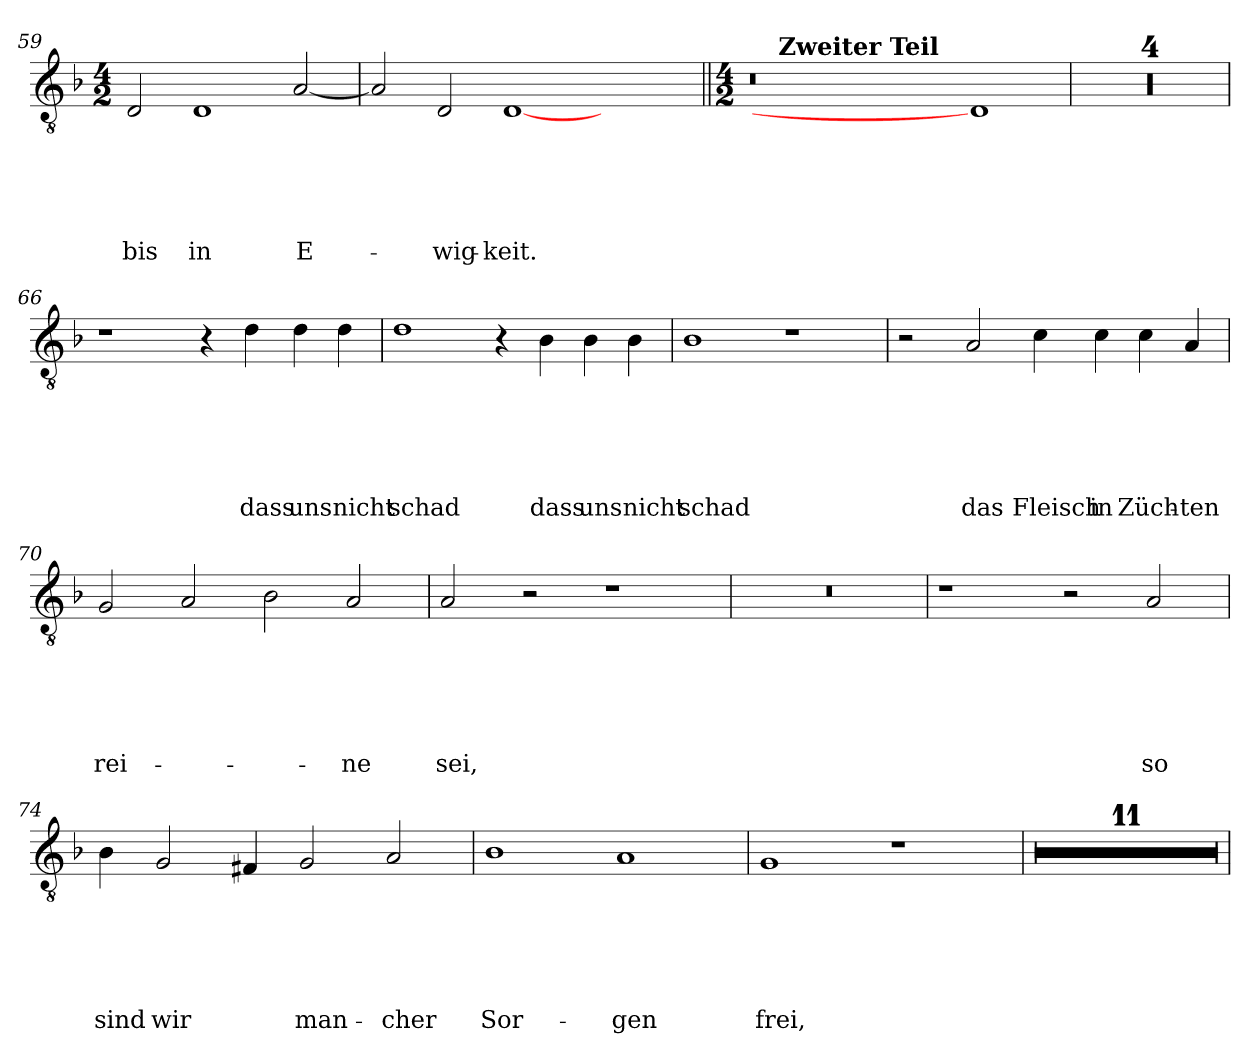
**kern	**text	**text	**text	**text	**text	**text
*part1	*part1	*part1	*part1	*part1	*part1	*part1
*staff1	*staff1	*staff1	*staff1	*staff1	*staff1	*staff1
*clefGv2	*	*	*	*	*	*
*k[b-]	*	*	*	*	*	*
*F:	*	*	*	*	*	*
*M4/2	*	*	*	*	*	*
=59	=59	=59	=59	=59	=59	=59
!	!	!	!	!	!	!LO:LY:b
2D/	.	.	.	.	.	bis
!	!	!	!	!	!	!LO:LY:b
1D	.	.	.	.	.	in
!	!	!	!	!	!	!LO:LY:b
[2A/	.	.	.	.	.	E-
=60	=60	=60	=60	=60	=60	=60
2A/]	.	.	.	.	.	.
!	!	!	!	!	!	!LO:LY:b
2D/	.	.	.	.	.	-wig-
!	!	!	!	!	!	!LO:LY:b
[1D	.	.	.	.	.	-keit.
1ryy	.	.	.	.	.	.
!!LO:LB:g=z
=61||	=61||	=61||	=61||	=61||	=61||	=61||
*M4/2	*	*	*	*	*	*
*^	*	*	*	*	*	*
0r	8ryy	.	.	.	.	.	.
!	!LO:TX:a:B:t=Zweiter Teil	!	!	!	!	!	!
.	1ryy	.	.	.	.	.	.
.	1...ryy	.	.	.	.	.	.
1D]	.	.	.	.	.	.	.
*v	*v	*	*	*	*	*	*
=62	=62	=62	=62	=62	=62	=62
0r	.	.	.	.	.	.
=63	=63	=63	=63	=63	=63	=63
0r	.	.	.	.	.	.
=64	=64	=64	=64	=64	=64	=64
0r	.	.	.	.	.	.
=65	=65	=65	=65	=65	=65	=65
0r	.	.	.	.	.	.
=66	=66	=66	=66	=66	=66	=66
1r	.	.	.	.	.	.
4r	.	.	.	.	.	.
!	!	!	!	!	!	!LO:LY:b
4d\	.	.	.	.	.	dass
!	!	!	!	!	!	!LO:LY:b
4d\	.	.	.	.	.	uns
!	!	!	!	!	!	!LO:LY:b
4d\	.	.	.	.	.	nicht
=67	=67	=67	=67	=67	=67	=67
!	!	!	!	!	!	!LO:LY:b
1d	.	.	.	.	.	schad
4r	.	.	.	.	.	.
!	!	!	!	!	!	!LO:LY:b
4B-\	.	.	.	.	.	dass
!	!	!	!	!	!	!LO:LY:b
4B-\	.	.	.	.	.	uns
!	!	!	!	!	!	!LO:LY:b
4B-\	.	.	.	.	.	nicht
=68	=68	=68	=68	=68	=68	=68
!	!	!	!	!	!	!LO:LY:b
1B-	.	.	.	.	.	schad
1r	.	.	.	.	.	.
!!LO:LB:g=z
=69	=69	=69	=69	=69	=69	=69
2r	.	.	.	.	.	.
!	!	!	!	!	!	!LO:LY:b
2A/	.	.	.	.	.	das
!	!	!	!	!	!	!LO:LY:b
4c\	.	.	.	.	.	Fleisch
!	!	!	!	!	!	!LO:LY:b
4c\	.	.	.	.	.	in
!	!	!	!	!	!	!LO:LY:b
4c\	.	.	.	.	.	Züch-
!	!	!	!	!	!	!LO:LY:b
4A/	.	.	.	.	.	-ten
=70	=70	=70	=70	=70	=70	=70
!	!	!	!	!	!	!LO:LY:b
2G/	.	.	.	.	.	rei-
2A/	.	.	.	.	.	.
2B-\	.	.	.	.	.	.
!	!	!	!	!	!	!LO:LY:b
2A/	.	.	.	.	.	-ne
=71	=71	=71	=71	=71	=71	=71
!	!	!	!	!	!	!LO:LY:b
2A/	.	.	.	.	.	sei,
2r	.	.	.	.	.	.
1r	.	.	.	.	.	.
=72	=72	=72	=72	=72	=72	=72
0r	.	.	.	.	.	.
=73	=73	=73	=73	=73	=73	=73
1r	.	.	.	.	.	.
2r	.	.	.	.	.	.
!	!	!	!	!	!	!LO:LY:b
2A/	.	.	.	.	.	so
!!LO:LB:g=z
=74	=74	=74	=74	=74	=74	=74
!	!	!	!	!	!	!LO:LY:b
4B-\	.	.	.	.	.	sind
!	!	!	!	!	!	!LO:LY:b
2G/	.	.	.	.	.	wir
4F#X/	.	.	.	.	.	.
!	!	!	!	!	!	!LO:LY:b
2G/	.	.	.	.	.	man-
!	!	!	!	!	!	!LO:LY:b
2A/	.	.	.	.	.	-cher
=75	=75	=75	=75	=75	=75	=75
!	!	!	!	!	!	!LO:LY:b
1B-	.	.	.	.	.	Sor-
!	!	!	!	!	!	!LO:LY:b
1A	.	.	.	.	.	-gen
=76	=76	=76	=76	=76	=76	=76
!	!	!	!	!	!	!LO:LY:b
1G	.	.	.	.	.	frei,
1r	.	.	.	.	.	.
=77	=77	=77	=77	=77	=77	=77
0r	.	.	.	.	.	.
=78	=78	=78	=78	=78	=78	=78
0r	.	.	.	.	.	.
=79	=79	=79	=79	=79	=79	=79
0r	.	.	.	.	.	.
=80	=80	=80	=80	=80	=80	=80
0r	.	.	.	.	.	.
=81	=81	=81	=81	=81	=81	=81
0r	.	.	.	.	.	.
=82	=82	=82	=82	=82	=82	=82
0r	.	.	.	.	.	.
=83	=83	=83	=83	=83	=83	=83
0r	.	.	.	.	.	.
=84	=84	=84	=84	=84	=84	=84
0r	.	.	.	.	.	.
=85	=85	=85	=85	=85	=85	=85
0r	.	.	.	.	.	.
=86	=86	=86	=86	=86	=86	=86
0r	.	.	.	.	.	.
=87	=87	=87	=87	=87	=87	=87
0r	.	.	.	.	.	.
=	=	=	=	=	=	=
*-	*-	*-	*-	*-	*-	*-
